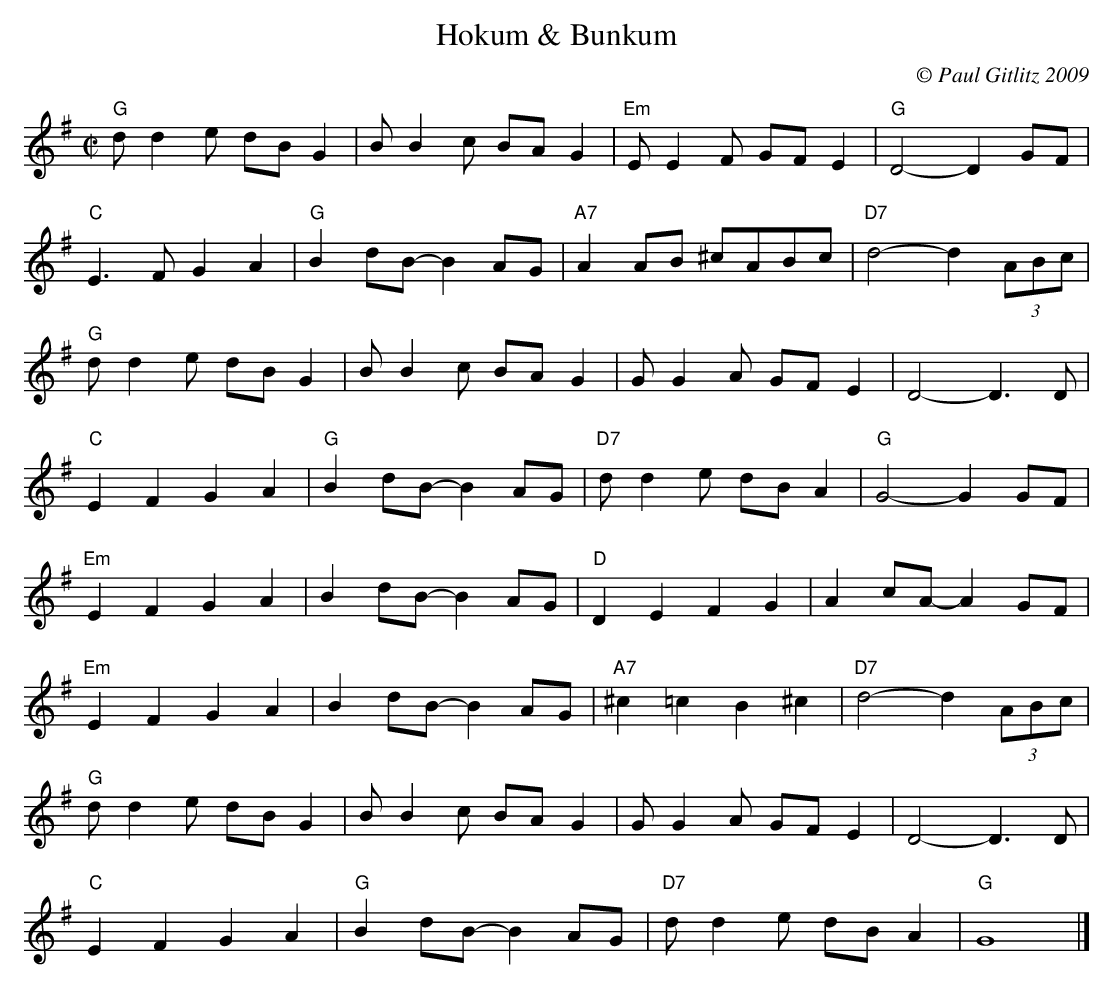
X:1
T:Hokum & Bunkum
M:C|
C:© Paul Gitlitz 2009
K:G
"G"dd2e  dBG2|BB2c BAG2|"Em"EE2F GFE2|"G"D4-D2GF|!
"C"E3F G2A2|"G"B2dB- B2AG| "A7"A2AB ^cABc|"D7"d4-d2(3ABc|!
"G"dd2e  dBG2|BB2c BAG2|GG2A GFE2|D4-D3D|!
"C"E2F2 G2A2|"G"B2dB- B2AG| "D7"dd2e dBA2|"G"G4-G2GF|!
"Em"E2F2 G2A2|B2dB- B2AG|"D"D2E2 F2G2|A2cA- A2GF|!
"Em"E2F2 G2A2|B2dB- B2AG|"A7"^c2=c2B2^c2|"D7"d4-d2(3ABc|!
"G"dd2e  dBG2|BB2c BAG2|GG2A GFE2|D4-D3D|!
"C"E2F2 G2A2|"G"B2dB- B2AG| "D7"dd2e dBA2|"G"G8|]
